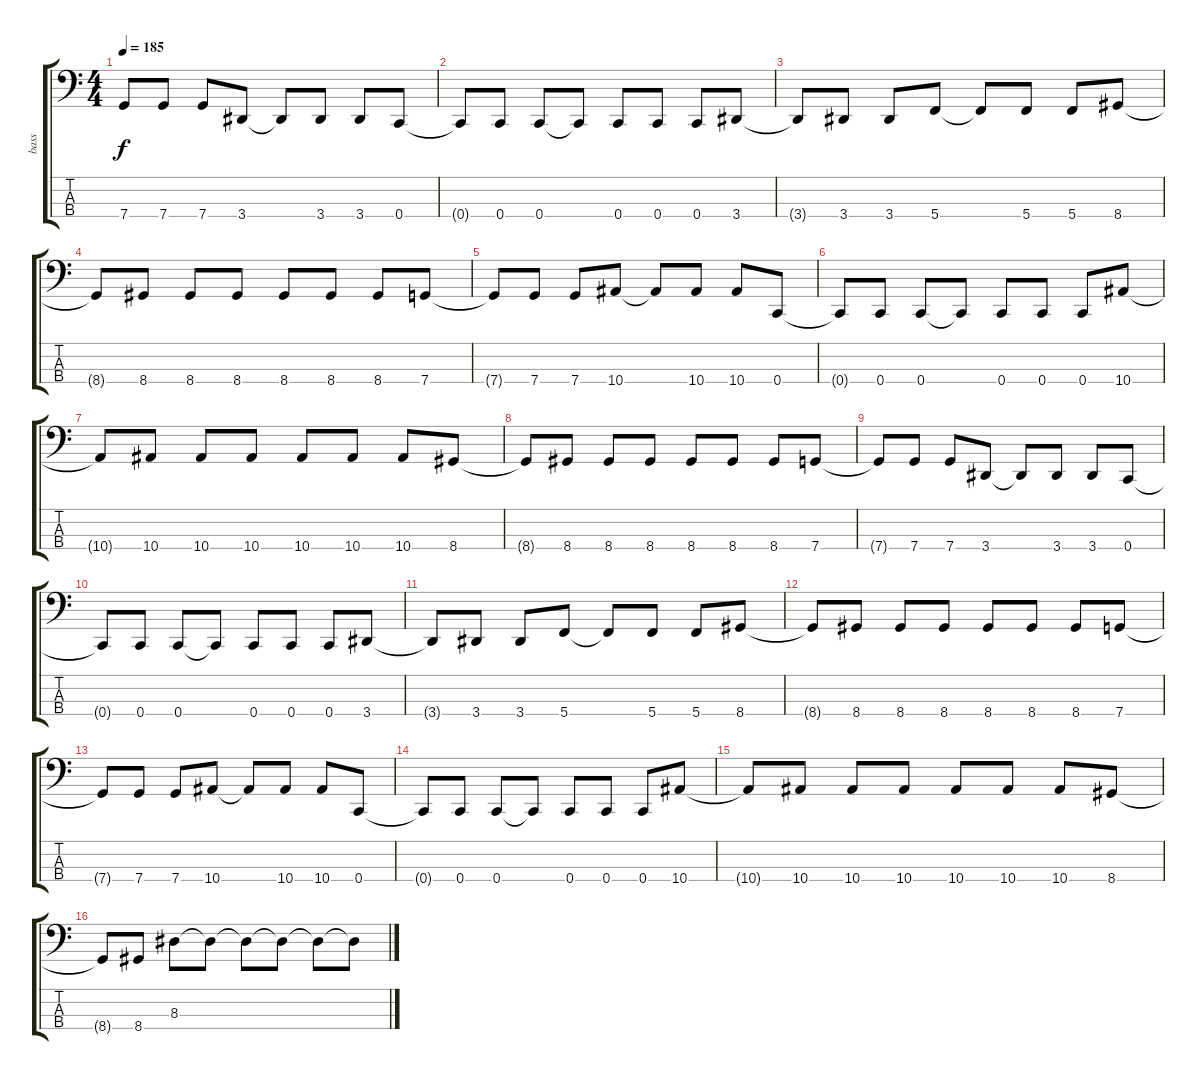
\track ("bass" "bass") {instrument electricbasspick}
\staff {score tabs}
\tuning (F2 C2 G1 C1) {hide}
\ts (4 4)
\tempo 185
\clef f4
\ks c
7.4{t}.8{dy f} 7.4.8 7.4.8 3.4.8 3.4{t}.8 3.4.8 3.4.8 0.4.8 |
0.4{t}.8 0.4.8 0.4.8 0.4{t}.8 0.4.8 0.4.8 0.4.8 3.4.8 |
3.4{t}.8 3.4.8 3.4.8 5.4.8 5.4{t}.8 5.4.8 5.4.8 8.4.8 |
8.4{t}.8 8.4.8 8.4.8 8.4.8 8.4.8 8.4.8 8.4.8 7.4.8 |
7.4{t}.8 7.4.8 7.4.8 10.4.8 10.4{t}.8 10.4.8 10.4.8 0.4.8 |
0.4{t}.8 0.4.8 0.4.8 0.4{t}.8 0.4.8 0.4.8 0.4.8 10.4.8 |
10.4{t}.8 10.4.8 10.4.8 10.4.8 10.4.8 10.4.8 10.4.8 8.4.8 |
8.4{t}.8 8.4.8 8.4.8 8.4.8 8.4.8 8.4.8 8.4.8 7.4.8 |
7.4{t}.8 7.4.8 7.4.8 3.4.8 3.4{t}.8 3.4.8 3.4.8 0.4.8 |
0.4{t}.8 0.4.8 0.4.8 0.4{t}.8 0.4.8 0.4.8 0.4.8 3.4.8 |
3.4{t}.8 3.4.8 3.4.8 5.4.8 5.4{t}.8 5.4.8 5.4.8 8.4.8 |
8.4{t}.8 8.4.8 8.4.8 8.4.8 8.4.8 8.4.8 8.4.8 7.4.8 |
7.4{t}.8 7.4.8 7.4.8 10.4.8 10.4{t}.8 10.4.8 10.4.8 0.4.8 |
0.4{t}.8 0.4.8 0.4.8 0.4{t}.8 0.4.8 0.4.8 0.4.8 10.4.8 |
10.4{t}.8 10.4.8 10.4.8 10.4.8 10.4.8 10.4.8 10.4.8 8.4.8 |
8.4{t}.8 8.4.8 8.3.8 8.3{t}.8 8.3{t}.8 8.3{t}.8 8.3{t}.8 8.3{t}.8
